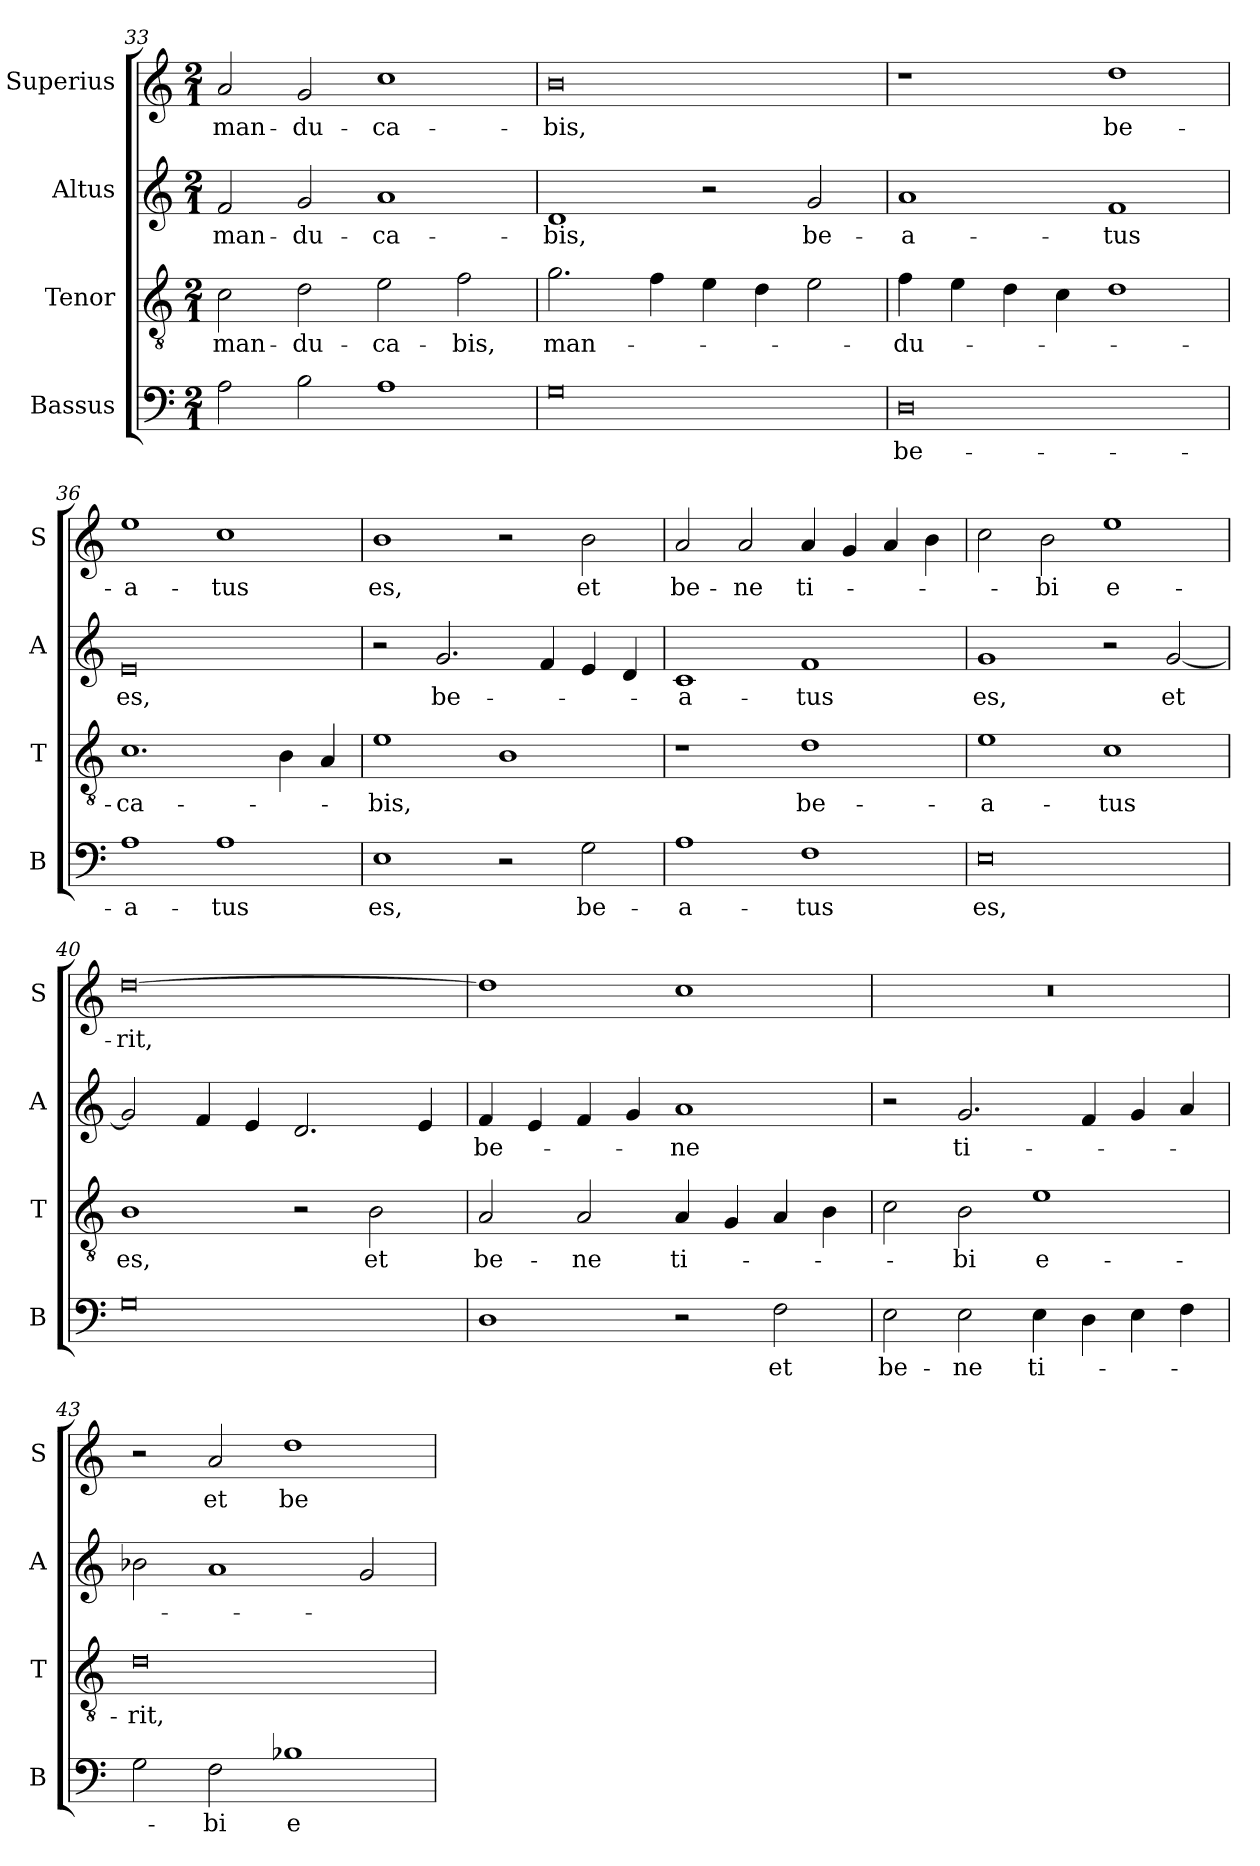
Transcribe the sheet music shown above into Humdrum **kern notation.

**kern	**text	**kern	**text	**kern	**text	**kern	**text
*part4	*part4	*part3	*part3	*part2	*part2	*part1	*part1
*staff4	*staff4	*staff3	*staff3	*staff2	*staff2	*staff1	*staff1
*I"Bassus	*	*I"Tenor	*	*I"Altus	*	*I"Superius	*
*I'B	*	*I'T	*	*I'A	*	*I'S	*
*clefF4	*	*clefGv2	*	*clefG2	*	*clefG2	*
*k[]	*	*k[]	*	*k[]	*	*k[]	*
*C:	*	*C:	*	*C:	*	*C:	*
*M2/1	*	*M2/1	*	*M2/1	*	*M2/1	*
=33	=33	=33	=33	=33	=33	=33	=33
2A	.	2c	man-	2f	man-	2a	man-
2B	.	2d	-du-	2g	-du-	2g	-du-
1A	.	2e	-ca-	1a	-ca-	1cc	-ca-
.	.	2f	-bis,	.	.	.	.
=34	=34	=34	=34	=34	=34	=34	=34
0G	.	2.g	man-	1d	-bis,	0b	-bis,
.	.	4f	.	.	.	.	.
.	.	4e	.	2r	.	.	.
.	.	4d	.	.	.	.	.
.	.	2e	.	2g	be-	.	.
=35	=35	=35	=35	=35	=35	=35	=35
0D	be-	4f	-du-	1a	-a-	1r	.
.	.	4e	.	.	.	.	.
.	.	4d	.	.	.	.	.
.	.	4c	.	.	.	.	.
.	.	1d	.	1f	-tus	1dd	be-
=36	=36	=36	=36	=36	=36	=36	=36
1A	-a-	1.c	-ca-	0e	es,	1ee	-a-
1A	-tus	.	.	.	.	1cc	-tus
.	.	4B	.	.	.	.	.
.	.	4A	.	.	.	.	.
=37	=37	=37	=37	=37	=37	=37	=37
1E	es,	1e	-bis,	2r	.	1b	es,
.	.	.	.	2.g	be-	.	.
2r	.	1B	.	.	.	2r	.
.	.	.	.	4f	.	.	.
2G	be-	.	.	4e	.	2b	et
.	.	.	.	4d	.	.	.
=38	=38	=38	=38	=38	=38	=38	=38
1A	-a-	1r	.	1c	-a-	2a	be-
.	.	.	.	.	.	2a	-ne
1F	-tus	1d	be-	1f	-tus	4a	ti-
.	.	.	.	.	.	4g	.
.	.	.	.	.	.	4a	.
.	.	.	.	.	.	4b	.
=39	=39	=39	=39	=39	=39	=39	=39
0E	es,	1e	-a-	1g	es,	2cc	.
.	.	.	.	.	.	2b	-bi
.	.	1c	-tus	2r	.	1ee	e-
.	.	.	.	[2g	et	.	.
=40	=40	=40	=40	=40	=40	=40	=40
0G	.	1B	es,	2g]	.	[0dd	-rit,
.	.	.	.	4f	.	.	.
.	.	.	.	4e	.	.	.
.	.	2r	.	2.d	.	.	.
.	.	2B	et	.	.	.	.
.	.	.	.	4e	.	.	.
=41	=41	=41	=41	=41	=41	=41	=41
1D	.	2A	be-	4f	be-	1dd]	.
.	.	.	.	4e	.	.	.
.	.	2A	-ne	4f	.	.	.
.	.	.	.	4g	.	.	.
2r	.	4A	ti-	1a	-ne	1cc	.
.	.	4G	.	.	.	.	.
2F	et	4A	.	.	.	.	.
.	.	4B	.	.	.	.	.
=42	=42	=42	=42	=42	=42	=42	=42
2E	be-	2c	.	2r	.	0r	.
2E	-ne	2B	-bi	2.g	ti-	.	.
4E	ti-	1e	e-	.	.	.	.
4D	.	.	.	4f	.	.	.
4E	.	.	.	4g	.	.	.
4F	.	.	.	4a	.	.	.
=43	=43	=43	=43	=43	=43	=43	=43
2G	.	0d	-rit,	2b-X	.	2r	.
2F	-bi	.	.	1a	.	2a	et
1B-X	e-	.	.	.	.	1dd	be-
.	.	.	.	2g	.	.	.
=	=	=	=	=	=	=	=
*-	*-	*-	*-	*-	*-	*-	*-
